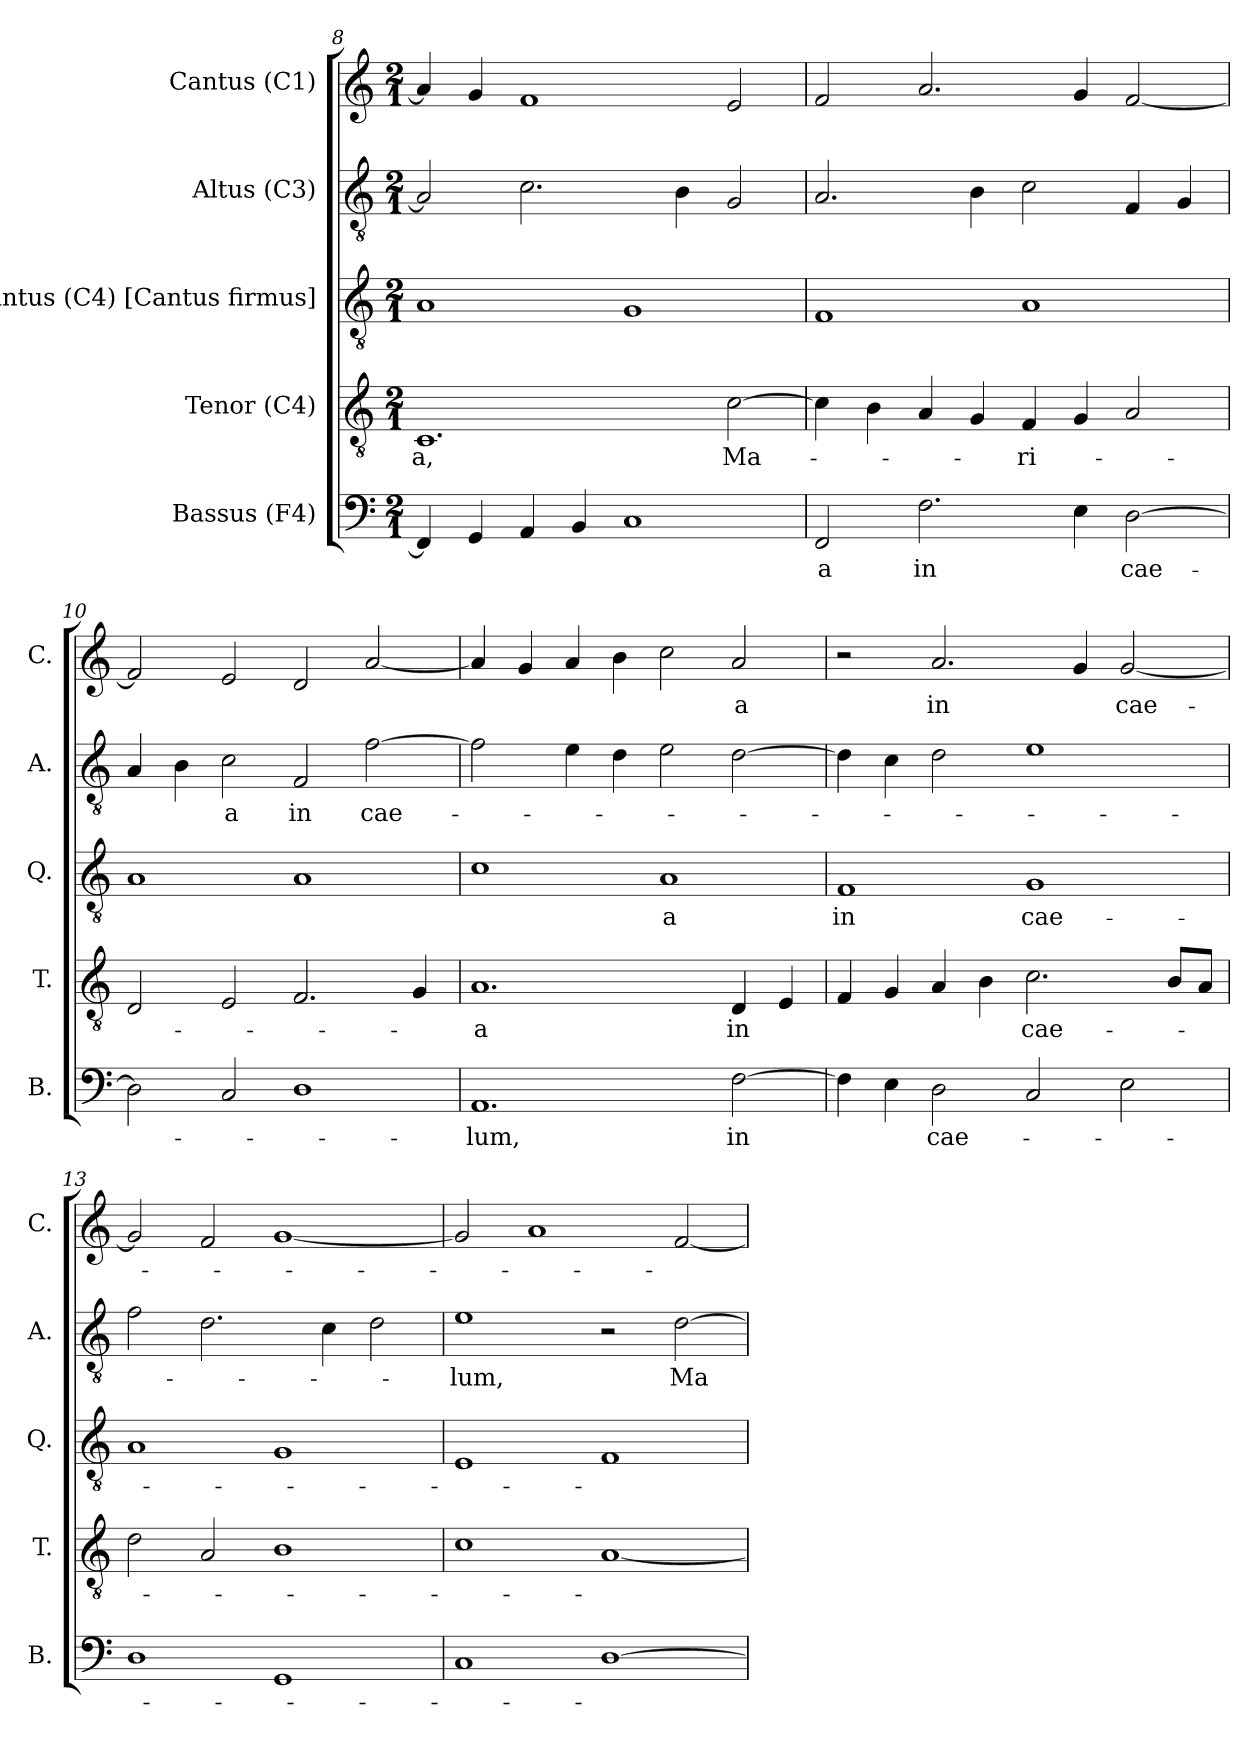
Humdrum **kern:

**kern	**text	**kern	**text	**kern	**text	**kern	**text	**kern	**text
*part5	*part5	*part4	*part4	*part3	*part3	*part2	*part2	*part1	*part1
*staff5	*staff5	*staff4	*staff4	*staff3	*staff3	*staff2	*staff2	*staff1	*staff1
*I"Bassus (F4)	*	*I"Tenor (C4)	*	*I"Quintus (C4) [Cantus firmus]	*	*I"Altus (C3)	*	*I"Cantus (C1)	*
*I'B.	*	*I'T.	*	*I'Q.	*	*I'A.	*	*I'C.	*
!!LO:LB:g=z
*clefF4	*	*clefGv2	*	*clefGv2	*	*clefGv2	*	*clefG2	*
*	*	*ITrd7c12	*	*ITrd7c12	*	*	*	*	*
*k[]	*	*k[]	*	*k[]	*	*k[]	*	*k[]	*
*C:	*	*C:	*	*C:	*	*C:	*	*C:	*
*M2/1	*	*M2/1	*	*M2/1	*	*M2/1	*	*M2/1	*
=8	=8	=8	=8	=8	=8	=8	=8	=8	=8
!	!	!	!LO:LY:b:color=#000000	!	!	!	!	!	!
4FFi/]	.	1.CCi	-a,	1AAi	.	2Ai/]	.	4ai/]	.
4GGi/	.	.	.	.	.	.	.	4gi/	.
4AAi/	.	.	.	.	.	2.ci\	.	1fi	.
4BBi/	.	.	.	.	.	.	.	.	.
1Ci	.	.	.	1GGi	.	.	.	.	.
.	.	.	.	.	.	4Bi\	.	.	.
!	!	!	!LO:LY:b:color=#000000	!	!	!	!	!	!
.	.	[2Ci\	Ma-	.	.	2Gi/	.	2ei/	.
=9	=9	=9	=9	=9	=9	=9	=9	=9	=9
!	!LO:LY:b:color=#000000	!	!	!	!	!	!	!	!
2FFi/	-a	4Ci\]	.	1FFi	.	2.Ai/	.	2fi/	.
.	.	4BBi\	.	.	.	.	.	.	.
!	!LO:LY:b:color=#000000	!	!	!	!	!	!	!	!
2.Fi\	in	4AAi/	.	.	.	.	.	2.ai/	.
.	.	4GGi/	.	.	.	4Bi\	.	.	.
!	!	!	!LO:LY:b:color=#000000	!	!	!	!	!	!
.	.	4FFi/	-ri-	1AAi	.	2ci\	.	.	.
4Ei\	.	4GGi/	.	.	.	.	.	4gi/	.
!	!LO:LY:b:color=#000000	!	!	!	!	!	!	!	!
[2Di\	cae-	2AAi/	.	.	.	4Fi/	.	[2fi/	.
.	.	.	.	.	.	4Gi/	.	.	.
=10	=10	=10	=10	=10	=10	=10	=10	=10	=10
2Di\]	.	2DDi/	.	1AAi	.	4Ai/	.	2fi/]	.
.	.	.	.	.	.	4Bi\	.	.	.
!	!	!	!	!	!	!	!LO:LY:b:color=#000000	!	!
2Ci/	.	2EEi/	.	.	.	2ci\	-a	2ei/	.
!	!	!	!	!	!	!	!LO:LY:b:color=#000000	!	!
1Di	.	2.FFi/	.	1AAi	.	2Fi/	in	2di/	.
!	!	!	!	!	!	!	!LO:LY:b:color=#000000	!	!
.	.	.	.	.	.	[2fi\	cae-	[2ai/	.
.	.	4GGi/	.	.	.	.	.	.	.
=11	=11	=11	=11	=11	=11	=11	=11	=11	=11
!	!LO:LY:b:color=#000000	!	!	!	!	!	!	!	!
!	!	!	!LO:LY:b:color=#000000	!	!	!	!	!	!
1.AAi	-lum,	1.AAi	-a	1Ci	.	2fi\]	.	4ai/]	.
.	.	.	.	.	.	.	.	4gi/	.
.	.	.	.	.	.	4ei\	.	4ai/	.
.	.	.	.	.	.	4di\	.	4bi\	.
!	!	!	!	!	!LO:LY:b:color=#000000	!	!	!	!
.	.	.	.	1AAi	-a	2ei\	.	2cci\	.
!	!LO:LY:b:color=#000000	!	!	!	!	!	!	!	!
!	!	!	!LO:LY:b:color=#000000	!	!	!	!	!	!
!	!	!	!	!	!	!	!	!	!LO:LY:b:color=#000000
[2Fi\	in	4DDi/	in	.	.	[2di\	.	2ai/	-a
.	.	4EEi/	.	.	.	.	.	.	.
!!LO:PB:g=z
=12	=12	=12	=12	=12	=12	=12	=12	=12	=12
!	!	!	!	!	!LO:LY:b:color=#000000	!	!	!	!
4Fi\]	.	4FFi/	.	1FFi	in	4di\]	.	2r	.
4Ei\	.	4GGi/	.	.	.	4ci\	.	.	.
!	!LO:LY:b:color=#000000	!	!	!	!	!	!	!	!
!	!	!	!	!	!	!	!	!	!LO:LY:b:color=#000000
2Di\	cae-	4AAi/	.	.	.	2di\	.	2.ai/	in
.	.	4BBi\	.	.	.	.	.	.	.
!	!	!	!LO:LY:b:color=#000000	!	!	!	!	!	!
!	!	!	!	!	!LO:LY:b:color=#000000	!	!	!	!
2Ci/	.	2.Ci\	cae-	1GGi	cae-	1ei	.	.	.
.	.	.	.	.	.	.	.	4gi/	.
!	!	!	!	!	!	!	!	!	!LO:LY:b:color=#000000
2Ei\	.	.	.	.	.	.	.	[2gi/	cae-
.	.	8BBi/L	.	.	.	.	.	.	.
.	.	8AAi/J	.	.	.	.	.	.	.
=13	=13	=13	=13	=13	=13	=13	=13	=13	=13
1Di	.	2Di\	.	1AAi	.	2fi\	.	2gi/]	.
.	.	2AAi/	.	.	.	2.di\	.	2fi/	.
1GGi	.	1BBi	.	1GGi	.	.	.	[1gi	.
.	.	.	.	.	.	4ci\	.	.	.
.	.	.	.	.	.	2di\	.	.	.
=14	=14	=14	=14	=14	=14	=14	=14	=14	=14
!	!	!	!	!	!	!	!LO:LY:b:color=#000000	!	!
1Ci	.	1Ci	.	1EEi	.	1ei	-lum,	2gi/]	.
.	.	.	.	.	.	.	.	1ai	.
[1Di	.	[1AAi	.	1FFi	.	2r	.	.	.
!	!	!	!	!	!	!	!LO:LY:b:color=#000000	!	!
.	.	.	.	.	.	[2di\	Ma-	[2fi/	.
=	=	=	=	=	=	=	=	=	=
*-	*-	*-	*-	*-	*-	*-	*-	*-	*-
